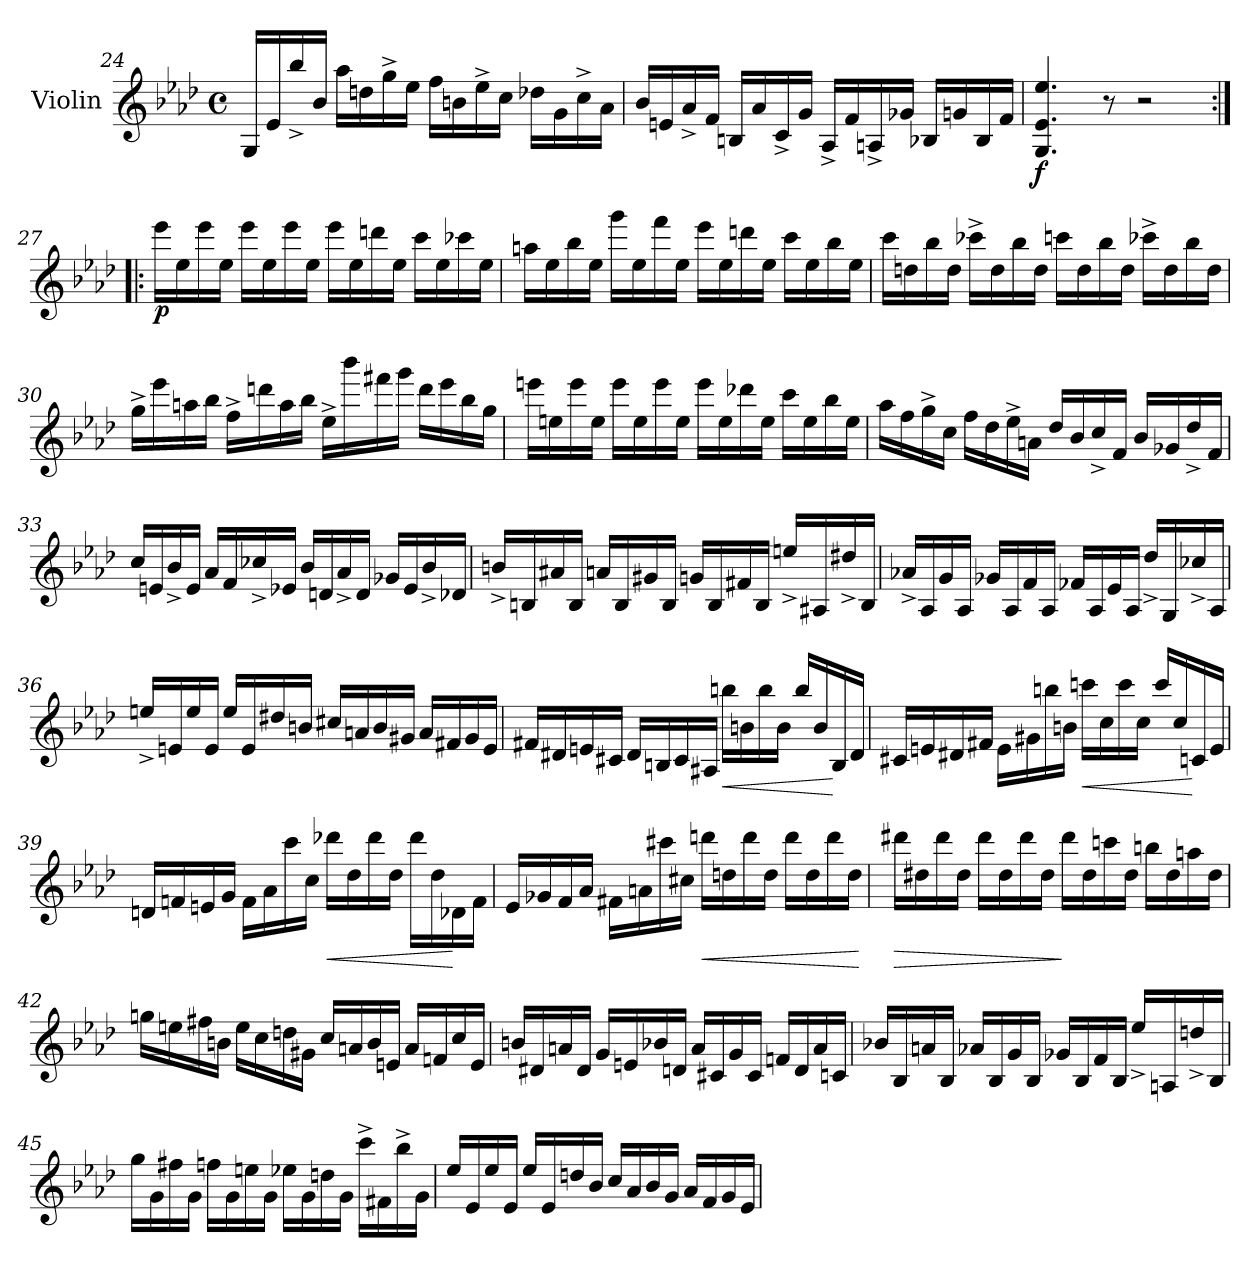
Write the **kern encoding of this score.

**kern	**dynam
*part1	*part1
*staff1	*staff1
*I"Violin	*
*I'Vln.	*
!!LO:LB:g=z
*clefG2	*
*k[b-e-a-d-]	*
*M4/4	*
*met(c)	*
=24	=24
16G/LL	.
16e-/	.
16bb-^/	.
16b-/JJ	.
16aa-\LL	.
16ddn\	.
16gg^\	.
16ee-\JJ	.
16ff\LL	.
16bn\	.
16ee-^\	.
16cc\JJ	.
16dd-X\LL	.
16g\	.
16cc^\	.
16a-\JJ	.
=25	=25
16b-/LL	.
16en/	.
16a-^/	.
16f/JJ	.
16Bn/LL	.
16a-/	.
16c^/	.
16g/JJ	.
16A-^/LL	.
16f/	.
16An^/	.
16g-X/JJ	.
16B-X/LL	.
16gn/	.
16B-/	.
16f/JJ	.
=26	=26
!	!LO:DY:b
4.G/ 4.e-/ 4.ee-/	f
8r	.
2r	.
!!LO:PB:g=z
=27:|!|:	=27:|!|:
!	!LO:DY:b
16eee-\LL	p
16ee-\	.
16eee-\	.
16ee-\JJ	.
16eee-\LL	.
16ee-\	.
16eee-\	.
16ee-\JJ	.
16eee-\LL	.
16ee-\	.
16dddn\	.
16ee-\JJ	.
16ccc\LL	.
16ee-\	.
16ccc-X\	.
16ee-\JJ	.
=28	=28
16aan\LL	.
16ee-\	.
16bb-\	.
16ee-\JJ	.
16ggg\LL	.
16ee-\	.
16fff\	.
16ee-\JJ	.
16eee-\LL	.
16ee-\	.
16dddn\	.
16ee-\JJ	.
16ccc\LL	.
16ee-\	.
16bb-\	.
16ee-\JJ	.
=29	=29
16ccc\LL	.
16ddn\	.
16bb-\	.
16dd\JJ	.
16ccc-X^\LL	.
16dd\	.
16bb-\	.
16dd\JJ	.
16cccn\LL	.
16dd\	.
16bb-\	.
16dd\JJ	.
16ccc-X^\LL	.
16dd\	.
16bb-\	.
16dd\JJ	.
!!LO:LB:g=z
=30	=30
16gg^\LL	.
16eee-\	.
16aan\	.
16bb-\JJ	.
16ff^\LL	.
16dddn\	.
16aa\	.
16bb-\JJ	.
16ee-^\LL	.
16bbb-\	.
16fff#X\	.
16ggg\JJ	.
16ddd\LL	.
16eee-\	.
16bb-\	.
16gg\JJ	.
=31	=31
16eeen\LL	.
16een\	.
16eee\	.
16ee\JJ	.
16eee\LL	.
16ee\	.
16eee\	.
16ee\JJ	.
16eee\LL	.
16ee\	.
16ddd-X\	.
16ee\JJ	.
16ccc\LL	.
16ee\	.
16bb-\	.
16ee\JJ	.
=32	=32
16aa-\LL	.
16ff\	.
16gg^\	.
16cc\JJ	.
16ff\LL	.
16dd-\	.
16ee-^\	.
16an\JJ	.
16dd-/LL	.
16b-/	.
16cc^/	.
16f/JJ	.
16b-/LL	.
16g-X/	.
16dd-^/	.
16f/JJ	.
!!LO:LB:g=z
=33	=33
16cc/LL	.
16en/	.
16b-^/	.
16e/JJ	.
16a-/LL	.
16f/	.
16cc-X^/	.
16e-X/JJ	.
16b-/LL	.
16dn/	.
16a-^/	.
16d/JJ	.
16g-X/LL	.
16e-/	.
16b-^/	.
16d-X/JJ	.
=34	=34
16bn^/LL	.
16Bn/	.
16a#X/	.
16B/JJ	.
16an/LL	.
16B/	.
16g#X/	.
16B/JJ	.
16gn/LL	.
16B/	.
16f#X/	.
16B/JJ	.
16een^/LL	.
16A#X/	.
16dd#X^/	.
16B/JJ	.
!!LO:LB:g=z
=35	=35
16a-X^/LL	.
16A-/	.
16g/	.
16A-/JJ	.
16g-X/LL	.
16A-/	.
16f/	.
16A-/JJ	.
16f-X/LL	.
16A-/	.
16e-/	.
16A-/JJ	.
16dd-^/LL	.
16G/	.
16cc-X^/	.
16A-/JJ	.
=36	=36
16een^/LL	.
16en/	.
16ee/	.
16e/JJ	.
16ee/LL	.
16e/	.
16dd#X/	.
16bn/JJ	.
16cc#X/LL	.
16an/	.
16b/	.
16g#X/JJ	.
16a/LL	.
16f#X/	.
16g#/	.
16e/JJ	.
!!LO:LB:g=z
=37	=37
16f#X/LL	.
16d#X/	.
16en/	.
16c#X/JJ	.
16d#/LL	.
16Bn/	.
16c#/	.
16A#X/JJ	.
!	!LO:HP:b
16bbn\LL	<
16bn\	.
16bb\	.
16b\JJ	.
16bb/LL	.
16b/	.
16B/	[
16d#/JJ	.
=38	=38
16c#X/LL	.
16en/	.
16d#X/	.
16f#X/JJ	.
16e\LL	.
16g#X\	.
16bbn\	.
16bn\JJ	.
!	!LO:HP:b
16cccn\LL	<
16cc\	.
16ccc\	.
16cc\JJ	.
16ccc/LL	.
16cc/	.
16cn/	[
16e/JJ	.
=39	=39
16dn/LL	.
16fn/	.
16en/	.
16g/JJ	.
16f\LL	.
16a-\	.
16ccc\	.
16cc\JJ	.
!	!LO:HP:b
16ddd-X\LL	<
16dd-\	.
16ddd-\	.
16dd-\JJ	.
16ddd-\LL	.
16dd-\	.
16d-X\	[
16f\JJ	.
!!LO:LB:g=z
=40	=40
16e-/LL	.
16g-X/	.
16f/	.
16a-/JJ	.
16f#X\LL	.
16an\	.
16ccc#X\	.
16cc#X\JJ	.
!	!LO:HP:b
16dddn\LL	<
16ddn\	.
16ddd\	.
16dd\JJ	.
16ddd\LL	.
16dd\	.
16ddd\	.
16dd\JJ	.
.	[
=41	=41
!	!LO:HP:b
16ddd#X\LL	>
16dd#X\	.
16ddd#\	.
16dd#\JJ	.
16ddd#\LL	.
16dd#\	.
16ddd#\	.
16dd#\JJ	.
16ddd#\LL	]
16dd#\	.
16cccn\	.
16dd#\JJ	.
16bbn\LL	.
16dd#\	.
16aan\	.
16dd#\JJ	.
=42	=42
16ggn\LL	.
16een\	.
16ff#X\	.
16bn\JJ	.
16ee\LL	.
16cc\	.
16ddn\	.
16g#X\JJ	.
16cc/LL	.
16an/	.
16b/	.
16en/JJ	.
16a/LL	.
16fn/	.
16cc/	.
16e/JJ	.
!!LO:LB:g=z
=43	=43
16bn/LL	.
16d#X/	.
16an/	.
16d#/JJ	.
16g/LL	.
16en/	.
16b-X/	.
16dn/JJ	.
16a/LL	.
16c#X/	.
16g/	.
16c#/JJ	.
16fn/LL	.
16d/	.
16a/	.
16cn/JJ	.
=44	=44
16b-X/LL	.
16B-/	.
16an/	.
16B-/JJ	.
16a-X/LL	.
16B-/	.
16g/	.
16B-/JJ	.
16g-X/LL	.
16B-/	.
16f/	.
16B-/JJ	.
16ee-^/LL	.
16An/	.
16ddn^/	.
16B-/JJ	.
=45	=45
16gg\LL	.
16g\	.
16ff#X\	.
16g\JJ	.
16ffn\LL	.
16g\	.
16een\	.
16g\JJ	.
16ee-X\LL	.
16g\	.
16ddn\	.
16g\JJ	.
16ccc^\LL	.
16f#X\	.
16bb-^\	.
16g\JJ	.
!!LO:LB:g=z
=46	=46
16ee-/LL	.
16e-/	.
16ee-/	.
16e-/JJ	.
16ee-/LL	.
16e-/	.
16ddn/	.
16b-/JJ	.
16cc/LL	.
16a-/	.
16b-/	.
16g/JJ	.
16a-/LL	.
16f/	.
16g/	.
16e-/JJ	.
=	=
*-	*-
